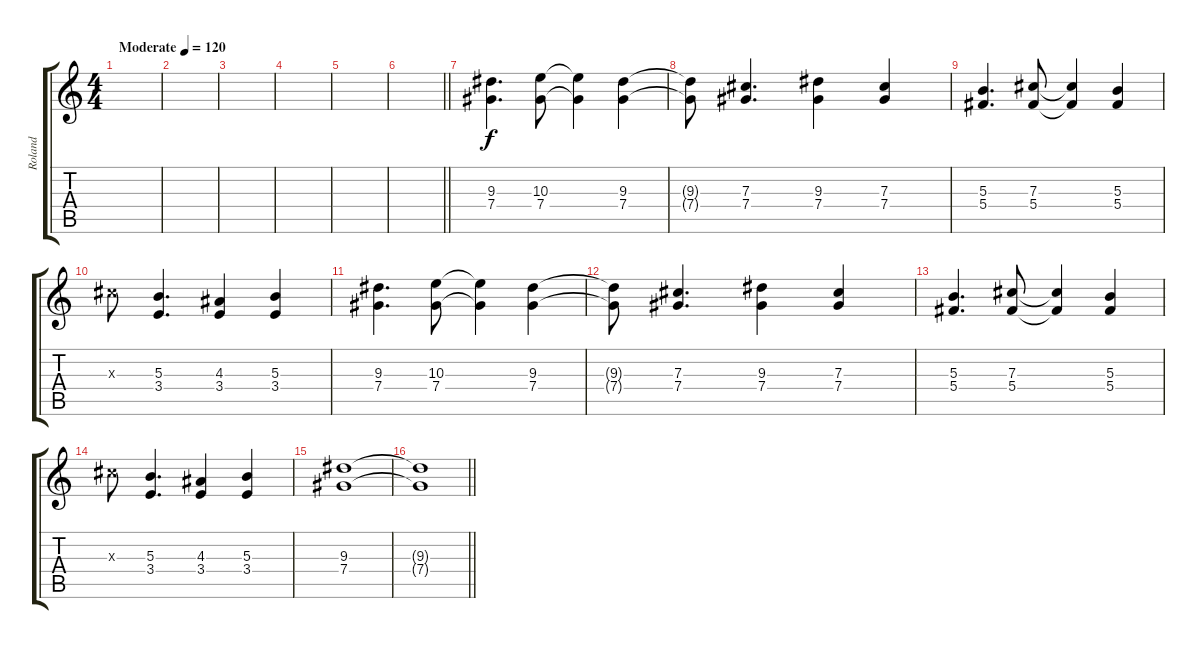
\track ("Roland" "Roland") {instrument distortionguitar}
\staff {score tabs}
\tuning (Eb4 Bb3 Gb3 Db3 Ab2 Eb2) {hide}
\ts (4 4)
\tempo (120 "Moderate")
\clef g2
\ks aminor
|
|
|
|
|
\barLineRight lightlight
|
(9.3 7.4).4{d volume 10 instrument distortionguitar} (10.3 7.4).8 (10.3{t} 7.4{t}).4 (9.3 7.4).4 |
(9.3{t} 7.4{t}).8 (7.3 7.4).4{d} (9.3 7.4).4 (7.3 7.4).4 |
(5.3 5.4).4{d} (7.3 5.4).8 (7.3{t} 5.4{t}).4 (5.3 5.4).4 |
7.3{x}.8 (5.3 3.4).4{d} (4.3 3.4).4 (5.3 3.4).4 |
(9.3 7.4).4{d} (10.3 7.4).8 (10.3{t} 7.4{t}).4 (9.3 7.4).4 |
(9.3{t} 7.4{t}).8 (7.3 7.4).4{d} (9.3 7.4).4 (7.3 7.4).4 |
(5.3 5.4).4{d} (7.3 5.4).8 (7.3{t} 5.4{t}).4 (5.3 5.4).4 |
7.3{x}.8 (5.3 3.4).4{d} (4.3 3.4).4 (5.3 3.4).4 |
(9.3 7.4).1 |
\barLineRight lightlight
(9.3{t} 7.4{t}).1
